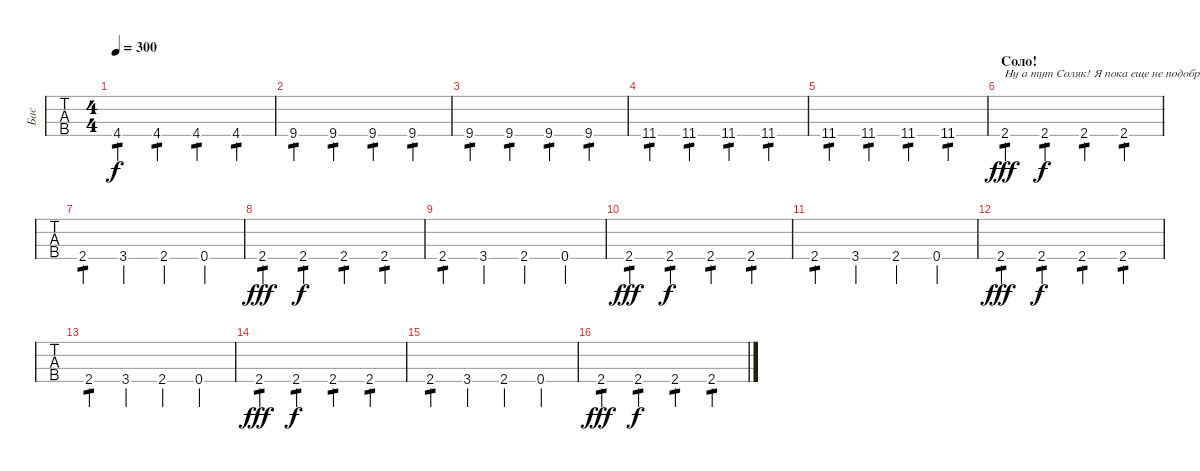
\track ("Бас" "Бас") {instrument electricbassfinger}
\staff {tabs}
\tuning (G2 D2 A1 E1) {hide}
\ts (4 4)
\tempo 300
\clef f4
\ks c
4.4.4{tp 1 dy f} 4.4.4{tp 1} 4.4.4{tp 1} 4.4.4{tp 1} |
9.4.4{tp 1} 9.4.4{tp 1} 9.4.4{tp 1} 9.4.4{tp 1} |
9.4.4{tp 1} 9.4.4{tp 1} 9.4.4{tp 1} 9.4.4{tp 1} |
11.4.4{tp 1} 11.4.4{tp 1} 11.4.4{tp 1} 11.4.4{tp 1} |
11.4.4{tp 1} 11.4.4{tp 1} 11.4.4{tp 1} 11.4.4{tp 1} |
\section ("" "Соло!")
2.4{hac}.4{txt "Ну а тут Соляк! Я пока еще не подобрал" tp 1 dy fff} 2.4.4{tp 1 dy f} 2.4.4{tp 1} 2.4.4{tp 1} |
2.4.4{tp 1} 3.4.4 2.4.4 0.4.4 |
2.4{hac}.4{tp 1 dy fff} 2.4.4{tp 1 dy f} 2.4.4{tp 1} 2.4.4{tp 1} |
2.4.4{tp 1} 3.4.4 2.4.4 0.4.4 |
2.4{hac}.4{tp 1 dy fff} 2.4.4{tp 1 dy f} 2.4.4{tp 1} 2.4.4{tp 1} |
2.4.4{tp 1} 3.4.4 2.4.4 0.4.4 |
2.4{hac}.4{tp 1 dy fff} 2.4.4{tp 1 dy f} 2.4.4{tp 1} 2.4.4{tp 1} |
2.4.4{tp 1} 3.4.4 2.4.4 0.4.4 |
2.4{hac}.4{tp 1 dy fff} 2.4.4{tp 1 dy f} 2.4.4{tp 1} 2.4.4{tp 1} |
2.4.4{tp 1} 3.4.4 2.4.4 0.4.4 |
2.4{hac}.4{tp 1 dy fff} 2.4.4{tp 1 dy f} 2.4.4{tp 1} 2.4.4{tp 1}
